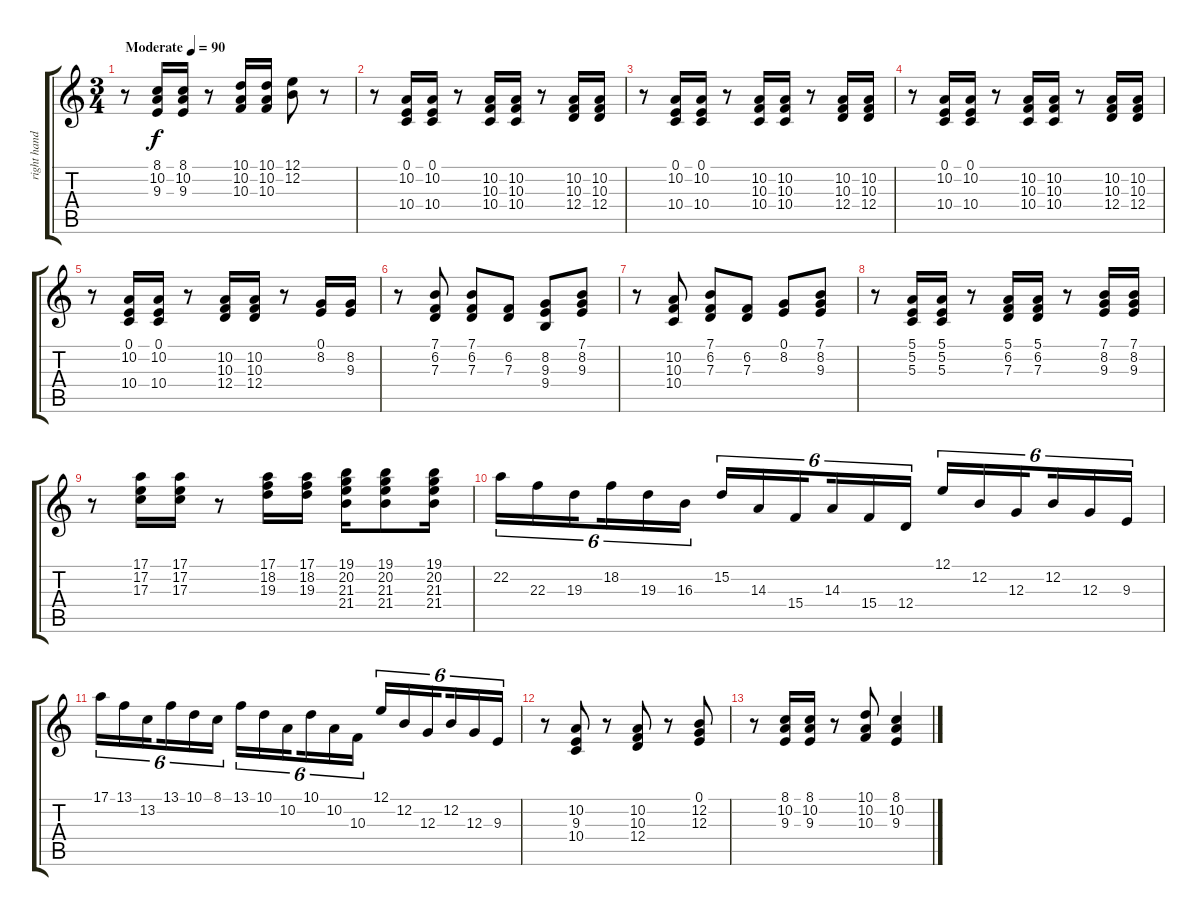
\track ("right hand" "right hand") {instrument acousticgrandpiano}
\staff {score tabs}
\tuning (E4 B3 G3 D3 A2 E2) {hide}
\ts (3 4)
\tempo (90 "Moderate")
\clef g2
\ks c
r.8{dy f instrument acousticgrandpiano} (8.1 10.2 9.3).16 (8.1 10.2 9.3).16 r.8 (10.1 10.2 10.3).16 (10.1 10.2 10.3).16 (12.1 12.2).8 r.8 |
r.8 (0.1 10.2 10.4).16 (0.1 10.2 10.4).16 r.8 (10.2 10.3 10.4).16 (10.2 10.3 10.4).16 r.8 (10.2 10.3 12.4).16 (10.2 10.3 12.4).16 |
r.8 (0.1 10.2 10.4).16 (0.1 10.2 10.4).16 r.8 (10.2 10.3 10.4).16 (10.2 10.3 10.4).16 r.8 (10.2 10.3 12.4).16 (10.2 10.3 12.4).16 |
r.8 (0.1 10.2 10.4).16 (0.1 10.2 10.4).16 r.8 (10.2 10.3 10.4).16 (10.2 10.3 10.4).16 r.8 (10.2 10.3 12.4).16 (10.2 10.3 12.4).16 |
r.8 (0.1 10.2 10.4).16 (0.1 10.2 10.4).16 r.8 (10.2 10.3 12.4).16 (10.2 10.3 12.4).16 r.8 (0.1 8.2).16 (8.2 9.3).16 |
r.8 (7.1 6.2 7.3).8 (7.1 6.2 7.3).8 (6.2 7.3).8 (8.2 9.3 9.4).8 (7.1 8.2 9.3).8 |
r.8 (10.2 10.3 10.4).8 (7.1 6.2 7.3).8 (6.2 7.3).8 (0.1 8.2).8 (7.1 8.2 9.3).8 |
r.8 (5.1 5.2 5.3).16 (5.1 5.2 5.3).16 r.8 (5.1 6.2 7.3).16 (5.1 6.2 7.3).16 r.8 (7.1 8.2 9.3).16 (7.1 8.2 9.3).16 |
r.8 (17.1 17.2 17.3).16 (17.1 17.2 17.3).16 r.8 (17.1 18.2 19.3).16 (17.1 18.2 19.3).16 (19.1 20.2 21.3 21.4).16 (19.1 20.2 21.3 21.4).8 (19.1 20.2 21.3 21.4).16 |
22.2.16{tu (6 4)} 22.3.16{tu (6 4)} 19.3.16{tu (6 4) beam splitsecondary} 18.2.16{tu (6 4)} 19.3.16{tu (6 4)} 16.3.16{tu (6 4)} 15.2.16{tu (6 4)} 14.3.16{tu (6 4)} 15.4.16{tu (6 4) beam splitsecondary} 14.3.16{tu (6 4)} 15.4.16{tu (6 4)} 12.4.16{tu (6 4)} 12.1.16{tu (6 4)} 12.2.16{tu (6 4)} 12.3.16{tu (6 4) beam splitsecondary} 12.2.16{tu (6 4)} 12.3.16{tu (6 4)} 9.3.16{tu (6 4)} |
17.1.16{tu (6 4)} 13.1.16{tu (6 4)} 13.2.16{tu (6 4) beam splitsecondary} 13.1.16{tu (6 4)} 10.1.16{tu (6 4)} 8.1.16{tu (6 4)} 13.1.16{tu (6 4)} 10.1.16{tu (6 4)} 10.2.16{tu (6 4) beam splitsecondary} 10.1.16{tu (6 4)} 10.2.16{tu (6 4)} 10.3.16{tu (6 4)} 12.1.16{tu (6 4)} 12.2.16{tu (6 4)} 12.3.16{tu (6 4) beam splitsecondary} 12.2.16{tu (6 4)} 12.3.16{tu (6 4)} 9.3.16{tu (6 4)} |
r.8 (10.2 9.3 10.4).8 r.8 (10.2 10.3 12.4).8 r.8 (0.1 12.2 12.3).8 |
r.8 (8.1 10.2 9.3).16 (8.1 10.2 9.3).16 r.8 (10.1 10.2 10.3).8 (8.1 10.2 9.3).4
